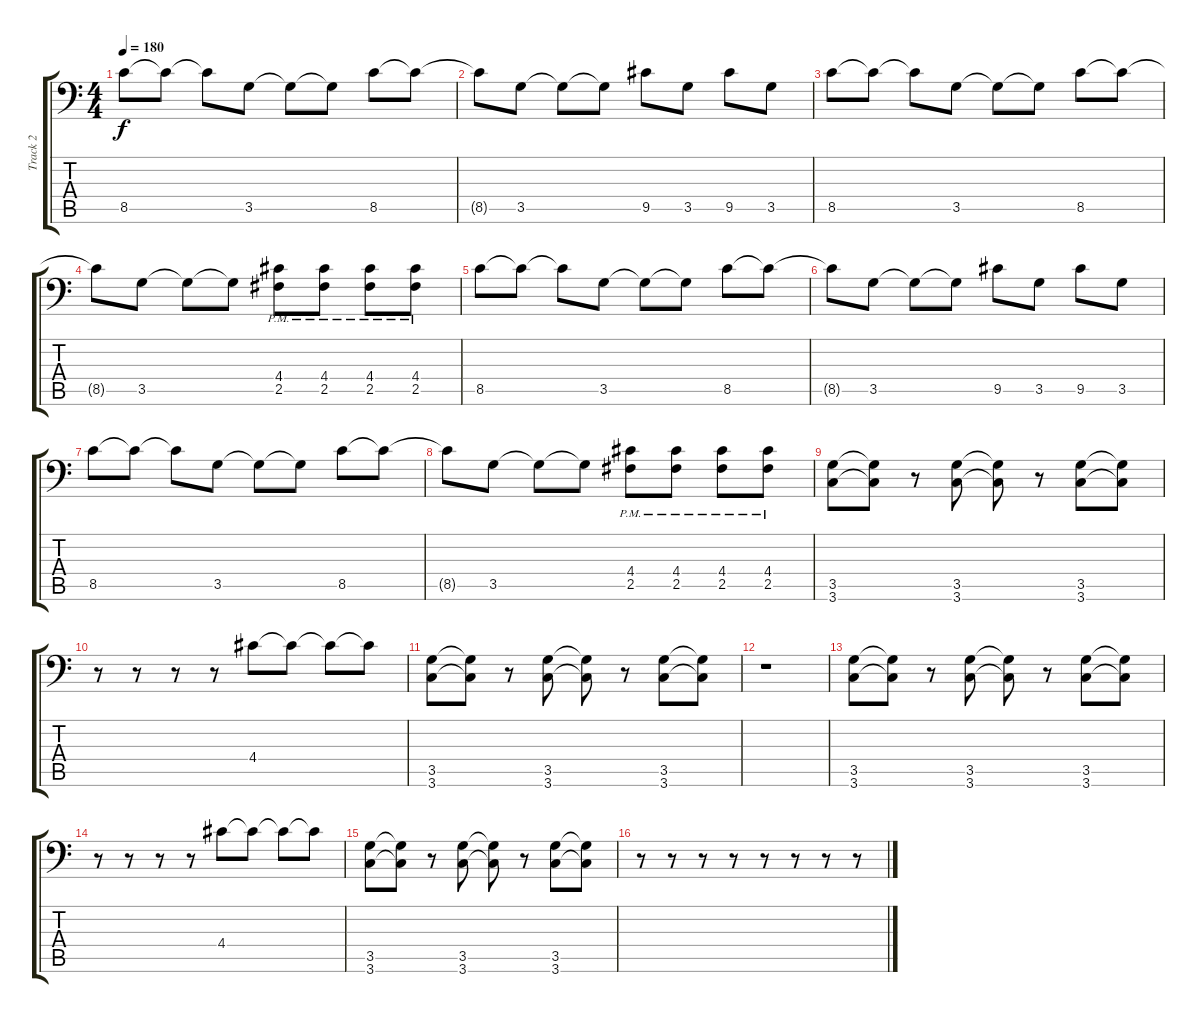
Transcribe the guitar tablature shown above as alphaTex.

\track ("Track 2" "Track 2") {instrument distortionguitar}
\staff {score tabs}
\tuning (B3 G3 D3 A2 E2 A1) {hide}
\ts (4 4)
\tempo 180
\clef f4
\ks c
8.5.8{dy f} 8.5{t}.8 8.5{t}.8 3.5.8 3.5{t}.8 3.5{t}.8 8.5.8 8.5{t}.8 |
8.5{t}.8 3.5.8 3.5{t}.8 3.5{t}.8 9.5.8 3.5.8 9.5.8 3.5.8 |
8.5.8 8.5{t}.8 8.5{t}.8 3.5.8 3.5{t}.8 3.5{t}.8 8.5.8 8.5{t}.8 |
8.5{t}.8 3.5.8 3.5{t}.8 3.5{t}.8 (4.4{pm} 2.5{pm}).8 (4.4{pm} 2.5{pm}).8 (4.4{pm} 2.5{pm}).8 (4.4{pm} 2.5{pm}).8 |
8.5.8 8.5{t}.8 8.5{t}.8 3.5.8 3.5{t}.8 3.5{t}.8 8.5.8 8.5{t}.8 |
8.5{t}.8 3.5.8 3.5{t}.8 3.5{t}.8 9.5.8 3.5.8 9.5.8 3.5.8 |
8.5.8 8.5{t}.8 8.5{t}.8 3.5.8 3.5{t}.8 3.5{t}.8 8.5.8 8.5{t}.8 |
8.5{t}.8 3.5.8 3.5{t}.8 3.5{t}.8 (4.4{pm} 2.5{pm}).8 (4.4{pm} 2.5{pm}).8 (4.4{pm} 2.5{pm}).8 (4.4{pm} 2.5{pm}).8 |
(3.5 3.6).8 (3.5{t} 3.6{t}).8 r.8 (3.5 3.6).8 (3.5{t} 3.6{t}).8 r.8 (3.5 3.6).8 (3.5{t} 3.6{t}).8 |
r.8 r.8 r.8 r.8 4.4.8 4.4{t}.8 4.4{t}.8 4.4{t}.8 |
(3.5 3.6).8 (3.5{t} 3.6{t}).8 r.8 (3.5 3.6).8 (3.5{t} 3.6{t}).8 r.8 (3.5 3.6).8 (3.5{t} 3.6{t}).8 |
r.1 |
(3.5 3.6).8 (3.5{t} 3.6{t}).8 r.8 (3.5 3.6).8 (3.5{t} 3.6{t}).8 r.8 (3.5 3.6).8 (3.5{t} 3.6{t}).8 |
r.8 r.8 r.8 r.8 4.4.8 4.4{t}.8 4.4{t}.8 4.4{t}.8 |
(3.5 3.6).8 (3.5{t} 3.6{t}).8 r.8 (3.5 3.6).8 (3.5{t} 3.6{t}).8 r.8 (3.5 3.6).8 (3.5{t} 3.6{t}).8 |
r.8 r.8 r.8 r.8 r.8 r.8 r.8 r.8
